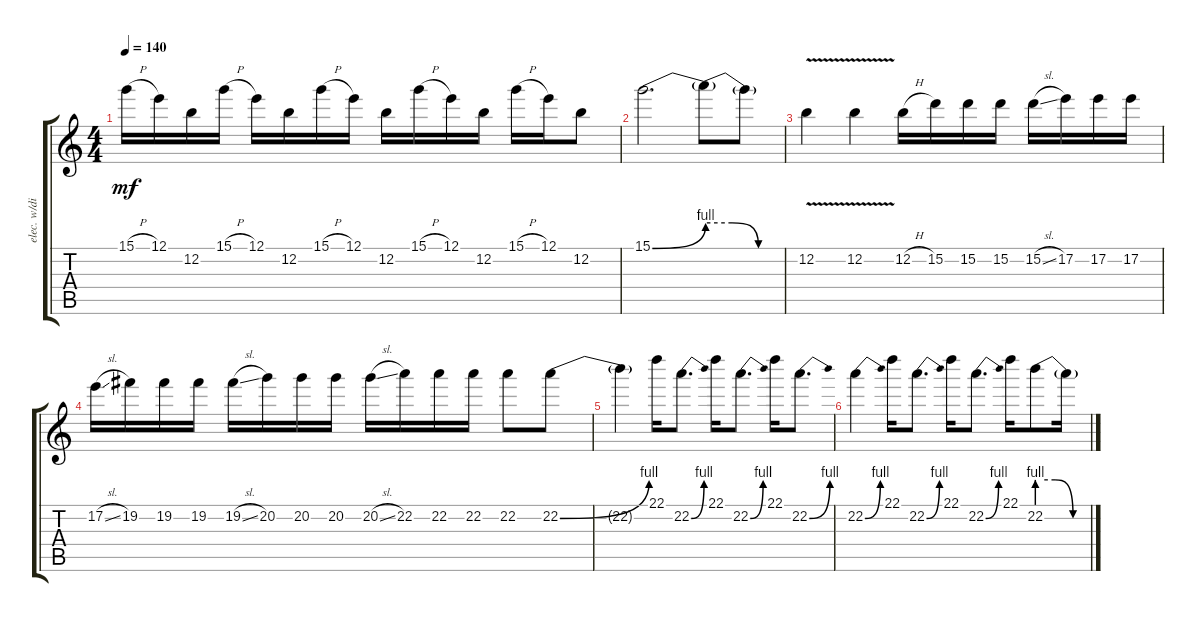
\track ("elec. w/dist. and reverb" "elec. w/di") {instrument distortionguitar}
\staff {score tabs}
\tuning (E4 B3 G3 D3 A2 E2) {hide}
\ts (4 4)
\tempo 140
\clef g2
\ks c
15.1{h}.16{dy mf} 12.1.16 12.2.16 15.1{h}.16 12.1.16 12.2.16 15.1{h}.16 12.1.16 12.2.16 15.1{h}.16 12.1.16 12.2.16 15.1{h}.16 12.1.16 12.2.8 |
15.1{be (bend 0 0 60 4)}.2{d} 15.1{be (custom 0 4 20 4 40 0 60 0) t}.8 15.1{t}.8 |
12.2{v}.4 12.2{v}.4 12.2{h}.16 15.2.16 15.2.16 15.2.16 15.2{sl}.16 17.2.16 17.2.16 17.2.16 |
17.2{sl}.16 19.2.16 19.2.16 19.2.16 19.2{sl}.16 20.2.16 20.2.16 20.2.16 20.2{sl}.16 22.2.16 22.2.16 22.2.16 22.2.8 22.2{be (bend 0 0 60 4)}.8 |
22.2{t}.4 22.1.16 22.2{be (bend 0 0 60 4)}.8{d} 22.1.16 22.2{be (bend 0 0 60 4)}.8{d} 22.1.16 22.2{be (bend 0 0 60 4)}.8{d} |
22.2{be (bend 0 0 60 4)}.4 22.1.16 22.2{be (bend 0 0 60 4)}.8{d} 22.1.16 22.2{be (bend 0 0 60 4)}.8{d} 22.1.16 22.2{be (custom 0 4 20 4 40 0 60 0)}.8 22.2{t}.16
